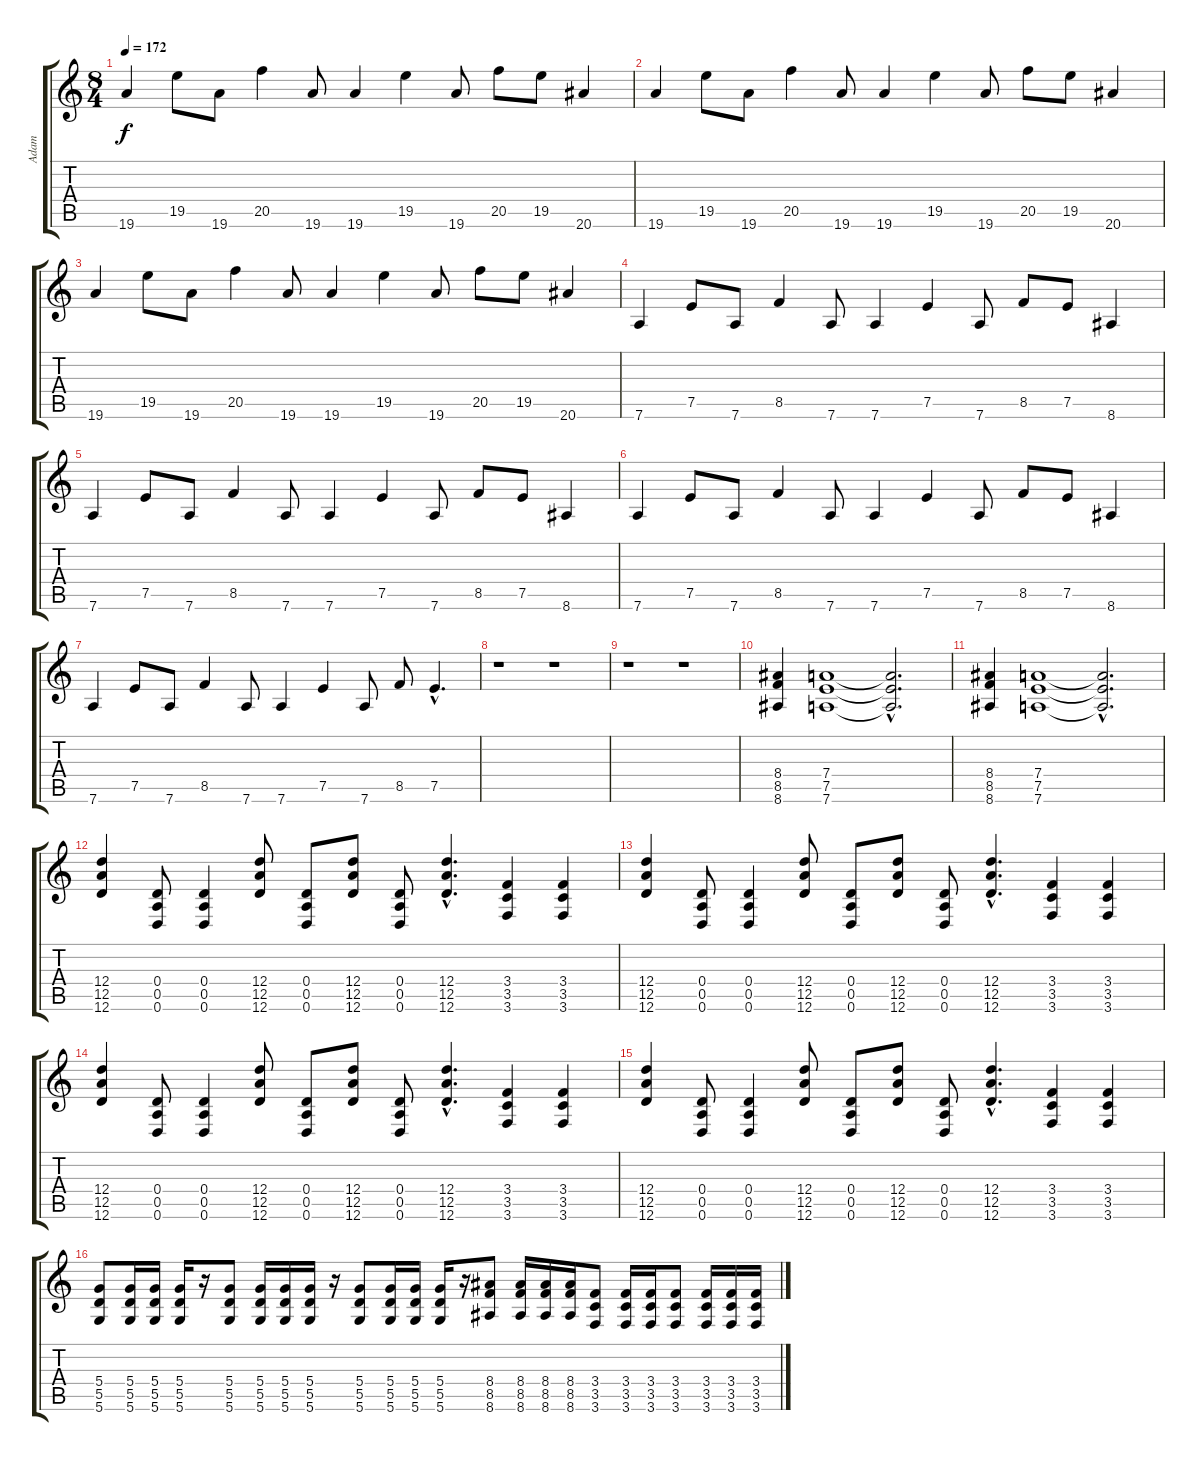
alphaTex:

\track ("Adam" "Adam") {instrument overdrivenguitar}
\staff {score tabs}
\tuning (E4 B3 G3 D3 A2 D2) {hide}
\ts (8 4)
\tempo 172
\clef g2
\ks c
19.6.4{dy f instrument overdrivenguitar} 19.5.8 19.6.8 20.5.4 19.6.8 19.6.4 19.5.4 19.6.8 20.5.8 19.5.8 20.6.4 |
19.6.4 19.5.8 19.6.8 20.5.4 19.6.8 19.6.4 19.5.4 19.6.8 20.5.8 19.5.8 20.6.4 |
19.6.4 19.5.8 19.6.8 20.5.4 19.6.8 19.6.4 19.5.4 19.6.8 20.5.8 19.5.8 20.6.4 |
7.6.4 7.5.8 7.6.8 8.5.4 7.6.8 7.6.4 7.5.4 7.6.8 8.5.8 7.5.8 8.6.4 |
7.6.4 7.5.8 7.6.8 8.5.4 7.6.8 7.6.4 7.5.4 7.6.8 8.5.8 7.5.8 8.6.4 |
7.6.4 7.5.8 7.6.8 8.5.4 7.6.8 7.6.4 7.5.4 7.6.8 8.5.8 7.5.8 8.6.4 |
7.6.4 7.5.8 7.6.8 8.5.4 7.6.8 7.6.4 7.5.4 7.6.8 8.5.8 7.5{hac}.4{d} |
r.1 r.1 |
r.1 r.1 |
(8.4 8.5 8.6).4 (7.4 7.5 7.6).1 (7.4{hac t} 7.5{hac t} 7.6{hac t}).2{d} |
(8.4 8.5 8.6).4 (7.4 7.5 7.6).1 (7.4{hac t} 7.5{hac t} 7.6{hac t}).2{d} |
(12.4 12.5 12.6).4 (0.4 0.5 0.6).8 (0.4 0.5 0.6).4 (12.4 12.5 12.6).8 (0.4 0.5 0.6).8 (12.4 12.5 12.6).8 (0.4 0.5 0.6).8 (12.4{hac} 12.5{hac} 12.6{hac}).4{d} (3.4 3.5 3.6).4 (3.4 3.5 3.6).4 |
(12.4 12.5 12.6).4 (0.4 0.5 0.6).8 (0.4 0.5 0.6).4 (12.4 12.5 12.6).8 (0.4 0.5 0.6).8 (12.4 12.5 12.6).8 (0.4 0.5 0.6).8 (12.4{hac} 12.5{hac} 12.6{hac}).4{d} (3.4 3.5 3.6).4 (3.4 3.5 3.6).4 |
(12.4 12.5 12.6).4 (0.4 0.5 0.6).8 (0.4 0.5 0.6).4 (12.4 12.5 12.6).8 (0.4 0.5 0.6).8 (12.4 12.5 12.6).8 (0.4 0.5 0.6).8 (12.4{hac} 12.5{hac} 12.6{hac}).4{d} (3.4 3.5 3.6).4 (3.4 3.5 3.6).4 |
(12.4 12.5 12.6).4 (0.4 0.5 0.6).8 (0.4 0.5 0.6).4 (12.4 12.5 12.6).8 (0.4 0.5 0.6).8 (12.4 12.5 12.6).8 (0.4 0.5 0.6).8 (12.4{hac} 12.5{hac} 12.6{hac}).4{d} (3.4 3.5 3.6).4 (3.4 3.5 3.6).4 |
(5.4 5.5 5.6).8 (5.4 5.5 5.6).16 (5.4 5.5 5.6).16 (5.4 5.5 5.6).16 r.16 (5.4 5.5 5.6).8 (5.4 5.5 5.6).16 (5.4 5.5 5.6).16 (5.4 5.5 5.6).16 r.16 (5.4 5.5 5.6).8 (5.4 5.5 5.6).16 (5.4 5.5 5.6).16 (5.4 5.5 5.6).16 r.16 (8.4 8.5 8.6).8 (8.4 8.5 8.6).16 (8.4 8.5 8.6).16 (8.4 8.5 8.6).16 (3.4 3.5 3.6).8 (3.4 3.5 3.6).16 (3.4 3.5 3.6).16 (3.4 3.5 3.6).8 (3.4 3.5 3.6).16 (3.4 3.5 3.6).16 (3.4 3.5 3.6).16
